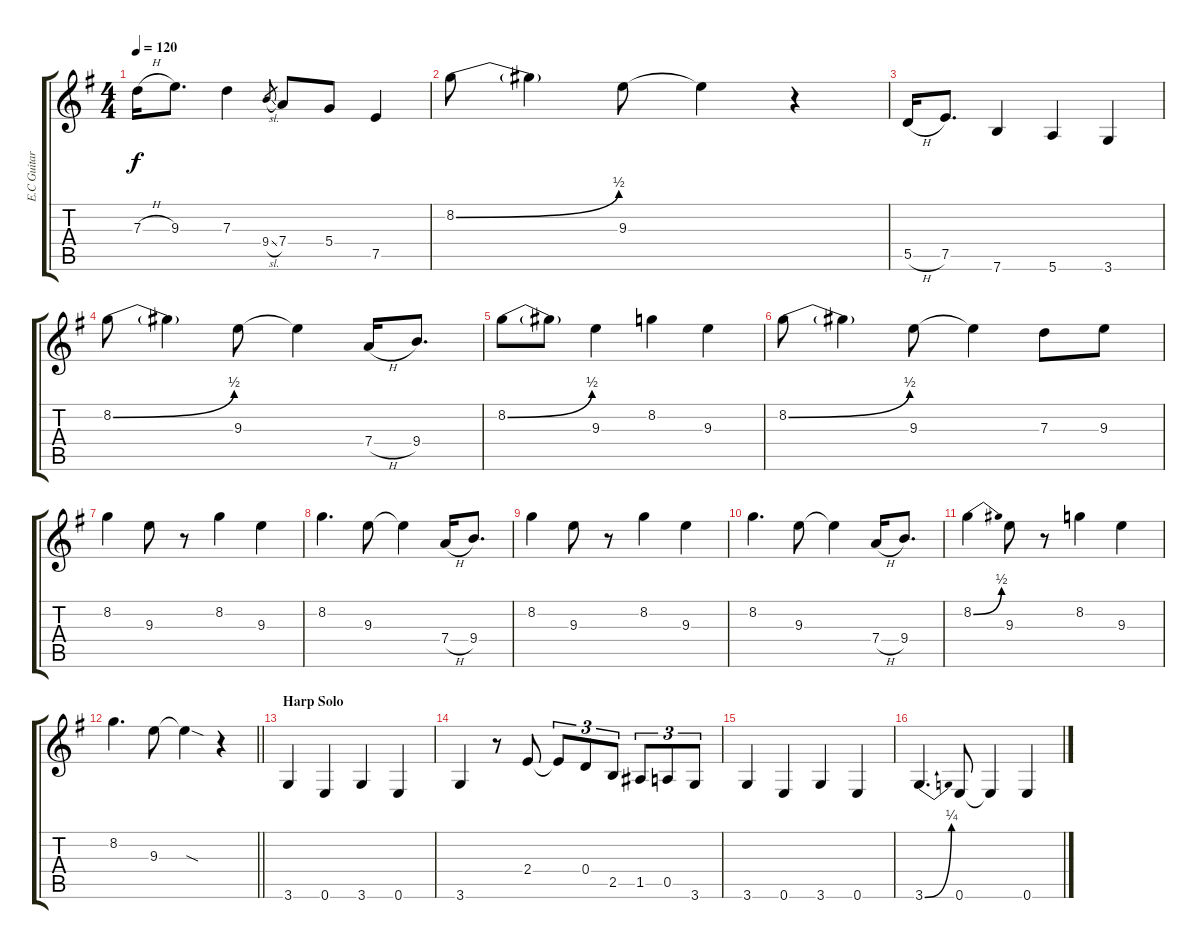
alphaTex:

\track ("E.C Guitar" "E.C Guitar") {instrument overdrivenguitar}
\staff {score tabs}
\tuning (E4 B3 G3 D3 A2 E2) {hide}
\ts (4 4)
\tempo 120
\clef g2
\ks eminor
7.3{h}.16{dy f} 9.3.8{d} 7.3.4 9.4{sl}.8{gr} 7.4.8 5.4.8 7.5.4 |
8.2{be (bend 0 0 60 2)}.8 8.2{t}.4 9.3.8 9.3{t}.4 r.4 |
5.5{h}.16 7.5.8{d} 7.6.4 5.6.4 3.6.4 |
8.2{be (bend 0 0 60 2)}.8 8.2{t}.4 9.3.8 9.3{t}.4 7.4{h}.16 9.4.8{d} |
8.2{be (bend 0 0 60 2)}.8 8.2{t}.8 9.3.4 8.2.4 9.3.4 |
8.2{be (bend 0 0 60 2)}.8 8.2{t}.4 9.3.8 9.3{t}.4 7.3.8 9.3.8 |
8.2.4 9.3.8 r.8 8.2.4 9.3.4 |
8.2.4{d} 9.3.8 9.3{t}.4 7.4{h}.16 9.4.8{d} |
8.2.4 9.3.8 r.8 8.2.4 9.3.4 |
8.2.4{d} 9.3.8 9.3{t}.4 7.4{h}.16 9.4.8{d} |
8.2{be (bend 0 0 60 2)}.4 9.3.8 r.8 8.2.4 9.3.4 |
\barLineRight lightlight
8.2.4{d} 9.3.8 9.3{sod t}.4 r.4 |
\section ("" "Harp Solo")
3.6.4 0.6.4 3.6.4 0.6.4 |
3.6.4 r.8 2.4.8 2.4{t}.8{tu (3 2)} 0.4.8{tu (3 2)} 2.5.8{tu (3 2)} 1.5.8{tu (3 2)} 0.5.8{tu (3 2)} 3.6.8{tu (3 2)} |
3.6.4 0.6.4 3.6.4 0.6.4 |
3.6{be (bend 0 0 60 1)}.4{d} 0.6.8 0.6{t}.4 0.6.4
